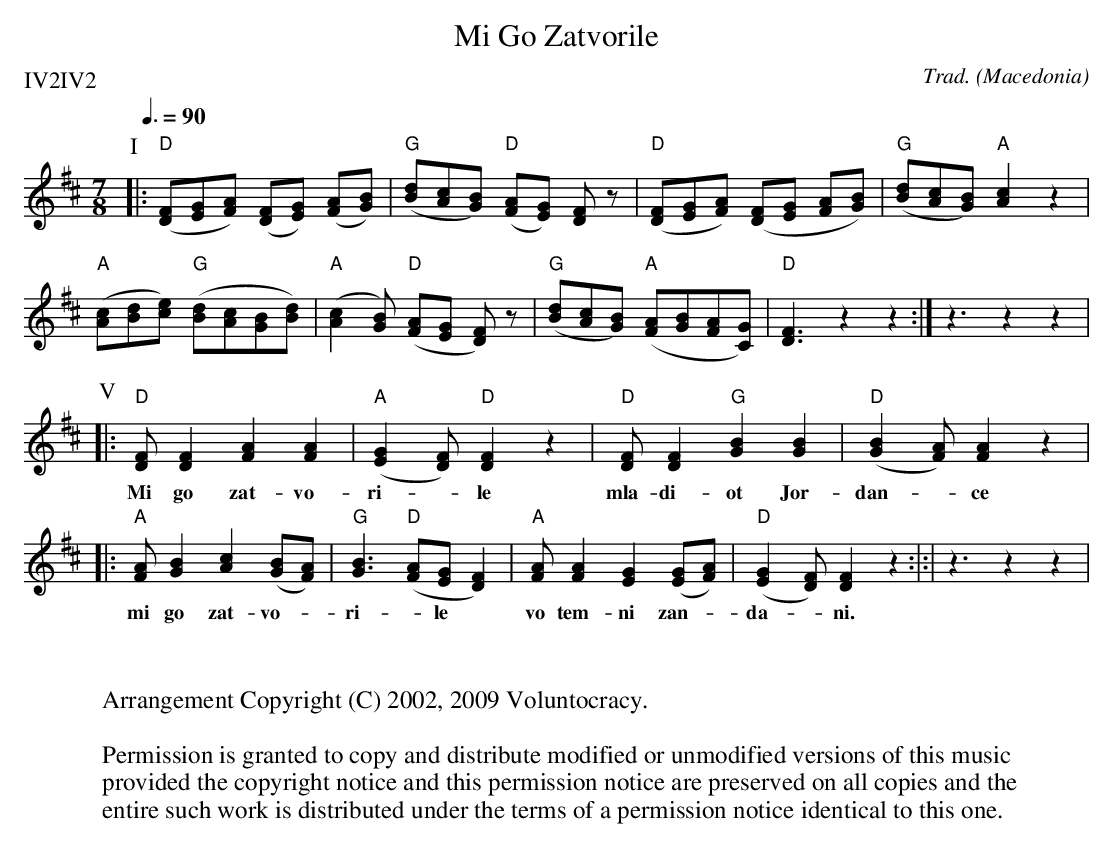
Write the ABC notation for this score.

X:1
T:Mi Go Zatvorile
C:Trad.
O:Macedonia
P:IV2IV2
Q:3/8=90
M:7/8
L:1/8
K:D
P:I
|: "D"([FD][GE][AF]) ([FD][GE]) ([AF][BG]) | "G"([dB][cA][BG]) "D"([AF][GE]) [FD]z\
 | "D"([FD][GE][AF]) ([FD][GE] [AF][BG]) | "G"([dB][cA][BG]) "A"[c2A2] z2 |
   "A"([cA][dB][ec]) "G"([dB][cA][BG][dB]) | "A"([c2A2][BG]) "D"([AF][GE] [FD]) z\
 | "G"([dB][cA][BG]) "A"([AF][BG][AF][GC]) | "D"[F3D3] z2 z2 :| z3 z2 z2 |
P:V
   |: "D"[FD][F2D2] [A2F2] [A2F2] | "A"([G2E2][FD]) "D"[F2D2] z2\
w:Mi go zat-vo-ri-*le
 | "D"[FD][F2D2] "G"[B2G2] [B2G2] | "D"([B2G2][AF]) [A2F2] z2 |
w:mla-di-ot Jor-dan-*ce
|: "A"[AF][B2G2] [c2A2] ([BG][AF]) | "G"[B3G3] "D"([AF][GE] [F2D2])\
w:mi go zat-vo-*ri-*le
 | "A"[AF][A2F2] [G2E2] ([GE][AF]) | "D"([G2E2][FD]) [F2D2] z2 :|:| z3 z2 z2 |
w:vo tem-ni zan-*da-*ni.|
W:
W:
W:Arrangement Copyright (C) 2002, 2009 Voluntocracy.
W:
W:Permission is granted to copy and distribute modified or unmodified versions of this music
W:provided the copyright notice and this permission notice are preserved on all copies and the
W:entire such work is distributed under the terms of a permission notice identical to this one.
